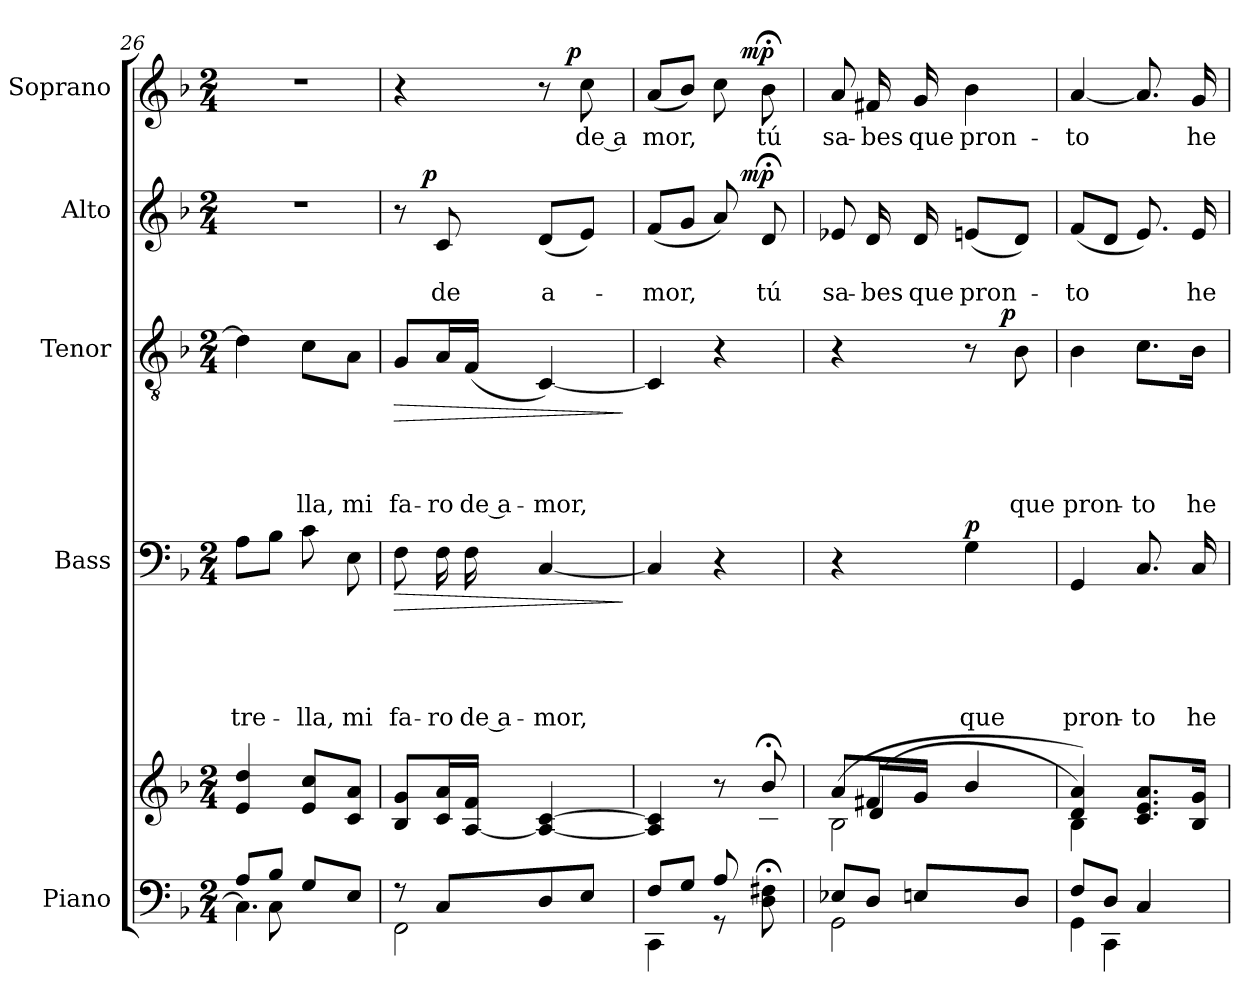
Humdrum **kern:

**kern	**kern	**kern	**text	**text	**text	**text	**text	**dynam	**kern	**text	**text	**text	**text	**dynam	**kern	**text	**text	**dynam	**kern	**text	**dynam
*part5	*part5	*part4	*part4	*part4	*part4	*part4	*part4	*part4	*part3	*part3	*part3	*part3	*part3	*part3	*part2	*part2	*part2	*part2	*part1	*part1	*part1
*staff6	*staff5	*staff4	*staff4	*staff4	*staff4	*staff4	*staff4	*staff4	*staff3	*staff3	*staff3	*staff3	*staff3	*staff3	*staff2	*staff2	*staff2	*staff2	*staff1	*staff1	*staff1
*I"Piano	*	*I"Bass	*	*	*	*	*	*	*I"Tenor	*	*	*	*	*	*I"Alto	*	*	*	*I"Soprano	*	*
*	*	*I'B.	*	*	*	*	*	*	*I'T.	*	*	*	*	*	*I'A.	*	*	*	*I'S.	*	*
*clefF4	*clefG2	*clefF4	*	*	*	*	*	*	*clefGv2	*	*	*	*	*	*clefG2	*	*	*	*clefG2	*	*
*k[b-]	*k[b-]	*k[b-]	*	*	*	*	*	*	*k[b-]	*	*	*	*	*	*k[b-]	*	*	*	*k[b-]	*	*
*F:	*F:	*F:	*	*	*	*	*	*	*F:	*	*	*	*	*	*F:	*	*	*	*F:	*	*
*M2/4	*M2/4	*M2/4	*	*	*	*	*	*	*M2/4	*	*	*	*	*	*M2/4	*	*	*	*M2/4	*	*
=26	=26	=26	=26	=26	=26	=26	=26	=26	=26	=26	=26	=26	=26	=26	=26	=26	=26	=26	=26	=26	=26
*^	*	*	*	*	*	*	*	*	*	*	*	*	*	*	*	*	*	*	*	*	*
*	*^	*	*	*	*	*	*	*	*	*	*	*	*	*	*	*	*	*	*	*	*	*
!	!	!	!	!	!	!	!	!	!LO:LY:b	!	!	!	!	!	!	!	!LO:N:vis=1	!	!	!	!LO:N:vis=1	!	!
4.C\]	8A/L	8ryy	4e/ 4dd/	8A\L	.	.	.	.	-tre-	.	4d\]	.	.	.	.	.	2r	.	.	.	2r	.	.
.	8B-/J	8C\	.	8B-\J	.	.	.	.	.	.	.	.	.	.	.	.	.	.	.	.	.	.	.
!	!	!	!	!	!	!	!	!	!LO:LY:b	!	!	!	!	!	!LO:LY:b	!	!	!	!	!	!	!	!
.	8G/L	4ryy	8e/ 8cc/L	8c\	.	.	.	.	-lla,	.	8c\L	.	.	.	-lla,	.	.	.	.	.	.	.	.
!	!	!	!	!	!	!	!	!	!LO:LY:b	!	!	!	!	!	!LO:LY:b	!	!	!	!	!	!	!	!
8ryy	8E/J	.	8c/ 8a/J	8E\	.	.	.	.	mi	.	8A\J	.	.	.	mi	.	.	.	.	.	.	.	.
*	*v	*v	*	*	*	*	*	*	*	*	*	*	*	*	*	*	*	*	*	*	*	*	*
=27	=27	=27	=27	=27	=27	=27	=27	=27	=27	=27	=27	=27	=27	=27	=27	=27	=27	=27	=27	=27	=27	=27
!	!	!	!	!	!	!	!	!LO:LY:b	!LO:HP:b	!	!	!	!	!LO:LY:b	!LO:HP:b	!	!	!	!	!	!	!
*	*	*	*	*	*	*	*	*	*	*	*	*	*	*	*	*^	*	*	*	*^	*	*
2FF\	8rF	8B-/ 8g/L	8F\	.	.	.	.	fa-	>	8G/L	.	.	.	fa-	>	8r	16.ryy	.	.	.	4r	4ryy	.	.
!	!	!	!	!	!	!	!	!	!	!	!	!	!	!	!	!	!	!	!	!LO:DY:a	!	!	!	!
.	.	.	.	.	.	.	.	.	.	.	.	.	.	.	.	.	4ryy	.	.	p	.	.	.	.
!	!	!	!	!	!	!	!	!LO:LY:b	!	!	!	!	!	!LO:LY:b	!	!	!	!	!LO:LY:b	!	!	!	!	!
.	8C/L	16c/ 16a/L	16F\	.	.	.	.	-ro	.	16A/L	.	.	.	-ro	.	8c/	.	.	de	.	.	.	.	.
!	!	!	!	!	!	!	!	!LO:LY:b:rj	!	!	!	!	!	!LO:LY:b:rj	!	!	!	!	!	!	!	!	!	!
.	.	[<16A/ 16f/JJ	16F\	.	.	.	.	de a-	.	(<16F/JJ	.	.	.	de a-	.	.	.	.	.	.	.	.	.	.
!	!	!	!	!	!	!	!	!LO:LY:b	!	!	!	!	!	!LO:LY:b	!	!	!	!	!LO:LY:b	!	!	!	!	!
.	8D/	4A/_ [>4c/	[<4C/	.	.	.	.	-mor,	.	[<4C/)	.	.	.	-mor,	.	(<8d/L	.	.	a-	.	8r	16.ryy	.	.
!	!	!	!	!	!	!	!	!	!	!	!	!	!	!	!	!	!	!	!	!	!	!	!	!LO:DY:a
.	.	.	.	.	.	.	.	.	.	.	.	.	.	.	.	.	8ryy	.	.	.	.	8ryy	.	p
!	!	!	!	!	!	!	!	!	!	!	!	!	!	!	!	!	!	!	!	!	!	!	!LO:LY:b:rj	!
.	8E/J	.	.	.	.	.	.	.	.	.	.	.	.	.	.	8e/J)	.	.	.	.	8cc\	.	de a	.
.	.	.	.	.	.	.	.	.	.	.	.	.	.	.	.	.	32ryy	.	.	.	.	32ryy	.	.
*v	*v	*	*	*	*	*	*	*	*	*	*	*	*	*	*	*	*	*	*	*	*	*	*	*
.	.	.	.	.	.	.	.	]	.	.	.	.	.	]	.	.	.	.	.	.	.	.	.
=28	=28	=28	=28	=28	=28	=28	=28	=28	=28	=28	=28	=28	=28	=28	=28	=28	=28	=28	=28	=28	=28	=28	=28
*^	*^	*	*	*	*	*	*	*	*	*	*	*	*	*	*	*	*	*	*	*	*	*	*
*	*^	*	*	*	*	*	*	*	*	*	*	*	*	*	*	*	*	*	*	*	*	*	*	*	*
!	!	!	!	!	!	!	!	!	!	!	!	!	!	!	!	!	!	!	!	!	!LO:LY:b	!	!	!	!LO:LY:b	!
4ryy	4CC\	8F/L	4A/] 4c/]	4.ryy	4C/]	.	.	.	.	.	.	4C/]	.	.	.	.	.	(<8f/L	4ryy	.	-mor,	.	(>8a/L	4ryy	mor,	.
.	.	8G/J	.	.	.	.	.	.	.	.	.	.	.	.	.	.	.	8g/J	.	.	.	.	8b-/J)	.	.	.
8A/L	4ryy	8rGG	8r	.	4r	.	.	.	.	.	.	4r	.	.	.	.	.	8a/)	16.ryy	.	.	.	8cc\	16.ryy	.	.
!	!	!	!	!	!	!	!	!	!	!	!	!	!	!	!	!	!	!	!	!	!	!LO:DY:a	!	!	!	!LO:DY:a
.	.	.	.	.	.	.	.	.	.	.	.	.	.	.	.	.	.	.	8ryy	.	.	mp	.	8ryy	.	mp
!	!	!	!	!	!	!	!	!	!	!	!	!	!	!	!	!	!	!	!	!	!LO:LY:b	!	!	!	!LO:LY:b	!
8ryy	.	8D\;< 8F#X\;<	8b-;</	8c\J	.	.	.	.	.	.	.	.	.	.	.	.	.	8d;/	.	.	tú	.	8b-;<\	.	tú	.
.	.	.	.	.	.	.	.	.	.	.	.	.	.	.	.	.	.	.	32ryy	.	.	.	.	32ryy	.	.
=29	=29	=29	=29	=29	=29	=29	=29	=29	=29	=29	=29	=29	=29	=29	=29	=29	=29	=29	=29	=29	=29	=29	=29	=29	=29	=29
*	*	*	*	*^	*	*	*	*	*	*	*	*	*	*	*	*	*	*	*	*	*	*	*	*	*	*
!	!	!	!	!	!	!	!	!	!	!	!	!	!	!	!	!	!	!	!	!	!	!LO:LY:b	!	!	!	!LO:LY:b	!
*	*	*	*	*	*	*	*	*	*	*	*	*	*	*	*	*	*	*	*v	*v	*	*	*	*	*	*	*
*	*	*	*	*	*	*	*	*	*	*	*	*	*^	*	*	*	*	*	*	*	*	*	*v	*v	*	*
2GG\	8E-X/L	8.ryy	(<2B-\	8a/L	8ryy	4r	.	.	.	.	.	.	4r	4ryy	.	.	.	.	.	8e-X/	.	sa-	.	8a/	sa-	.
!	!	!	!	!	!	!	!	!	!	!	!	!	!	!	!	!	!	!	!	!	!	!LO:LY:b	!	!	!LO:LY:b	!
.	8D/J	.	.	16f#X/L	(<4d/	.	.	.	.	.	.	.	.	.	.	.	.	.	.	16d/	.	-bes	.	16f#X/	-bes	.
!	!	!	!	!	!	!	!	!	!	!	!	!	!	!	!	!	!	!	!	!	!	!LO:LY:b	!	!	!LO:LY:b	!
.	.	8En/L	.	16g/JJ	.	.	.	.	.	.	.	.	.	.	.	.	.	.	.	16d/	.	que	.	16g/	que	.
!	!	!	!	!	!	!	!	!	!	!	!LO:LY:b	!LO:DY:a	!	!	!	!	!	!	!	!	!	!LO:LY:b	!	!	!LO:LY:b	!
.	4ryy	.	.	4b-/	.	4G\	.	.	.	.	que	p	8r	16.ryy	.	.	.	.	.	(<8en/L	.	pron-	.	4b-\	pron-	.
.	.	16ryy	.	.	.	.	.	.	.	.	.	.	.	.	.	.	.	.	.	.	.	.	.	.	.	.
!	!	!	!	!	!	!	!	!	!	!	!	!	!	!	!	!	!	!	!LO:DY:a	!	!	!	!	!	!	!
.	.	.	.	.	.	.	.	.	.	.	.	.	.	8ryy	.	.	.	.	p	.	.	.	.	.	.	.
!	!	!	!	!	!	!	!	!	!	!	!	!	!	!	!	!	!	!LO:LY:b	!	!	!	!	!	!	!	!
.	.	8D/J	.	.	8ryy	.	.	.	.	.	.	.	8B-\	.	.	.	.	que	.	8d/J)	.	.	.	.	.	.
.	.	.	.	.	.	.	.	.	.	.	.	.	.	32ryy	.	.	.	.	.	.	.	.	.	.	.	.
=30	=30	=30	=30	=30	=30	=30	=30	=30	=30	=30	=30	=30	=30	=30	=30	=30	=30	=30	=30	=30	=30	=30	=30	=30	=30	=30
!	!	!	!	!	!	!	!	!	!	!	!LO:LY:b	!	!	!	!	!	!	!LO:LY:b	!	!	!	!LO:LY:b	!	!	!LO:LY:b	!
*	*	*	*	*v	*v	*	*	*	*	*	*	*	*v	*v	*	*	*	*	*	*	*	*	*	*	*	*
4GG\	8F/L	8ryy	4d/ 4a/)	4B-\)	4GG/	.	.	.	.	pron-	.	4B-\	.	.	.	pron-	.	(<8f/L	.	-to	.	[<4a/	-to	.
.	8D/J	4CC\	.	.	.	.	.	.	.	.	.	.	.	.	.	.	.	8d/J	.	.	.	.	.	.
!	!	!	!	!	!	!	!	!	!	!LO:LY:b	!	!	!	!	!	!LO:LY:b	!	!	!	!	!	!	!	!
4ryy	4C/	.	4ryy	8.c/ 8.e/ 8.a/L	8.C/	.	.	.	.	-to	.	8.c\L	.	.	.	-to	.	8.e/)	.	.	.	8.a/]	.	.
.	.	8ryy	.	.	.	.	.	.	.	.	.	.	.	.	.	.	.	.	.	.	.	.	.	.
!	!	!	!	!	!	!	!	!	!	!LO:LY:b	!	!	!	!	!	!LO:LY:b	!	!	!	!LO:LY:b	!	!	!LO:LY:b	!
.	.	.	.	16B-/ 16g/Jk	16C/	.	.	.	.	he	.	16B-\Jk	.	.	.	he	.	16e/	.	he	.	16g/	he	.
*v	*v	*v	*	*	*	*	*	*	*	*	*	*	*	*	*	*	*	*	*	*	*	*	*	*
*	*v	*v	*	*	*	*	*	*	*	*	*	*	*	*	*	*	*	*	*	*	*	*
=	=	=	=	=	=	=	=	=	=	=	=	=	=	=	=	=	=	=	=	=	=
*-	*-	*-	*-	*-	*-	*-	*-	*-	*-	*-	*-	*-	*-	*-	*-	*-	*-	*-	*-	*-	*-
